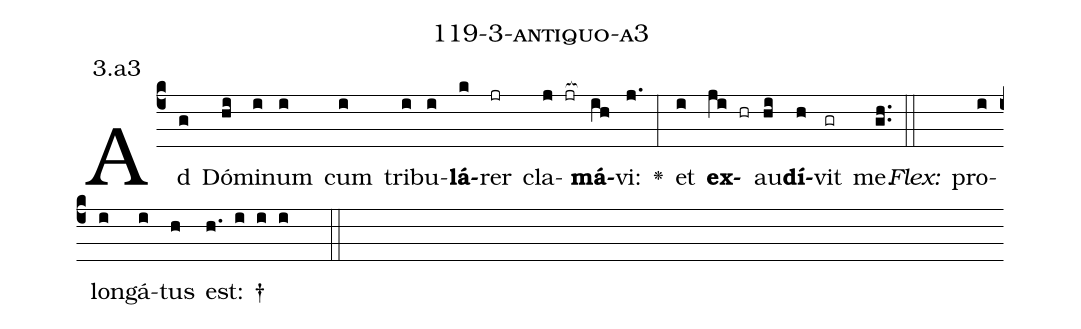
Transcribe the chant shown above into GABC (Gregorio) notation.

name: 119-3-antiquo-a3;
annotation: 3.a3;
%%
(c4)Ad(g) Dó(hi)mi(i)num(i) cum(i) tri(i)bu(i)<b>lá</b>(k)rer(jr) cla(j jr[ocb:1{])<b>má</b>(ih[ocb:0}])vi:(j.) <v>\greheightstar</v>(:) et(i) <b>ex</b>(ji hr)au(hi)<b>dí</b>(h)vit(gr) me.(gh..) (::)
<i>Flex:</i>()  pro(i)lon(i)gá(i)tus(h) est: †(h. i i i  ::)

%E(i) u(i) o(ji) u(hi) a(h) e.(gh..) (::)
